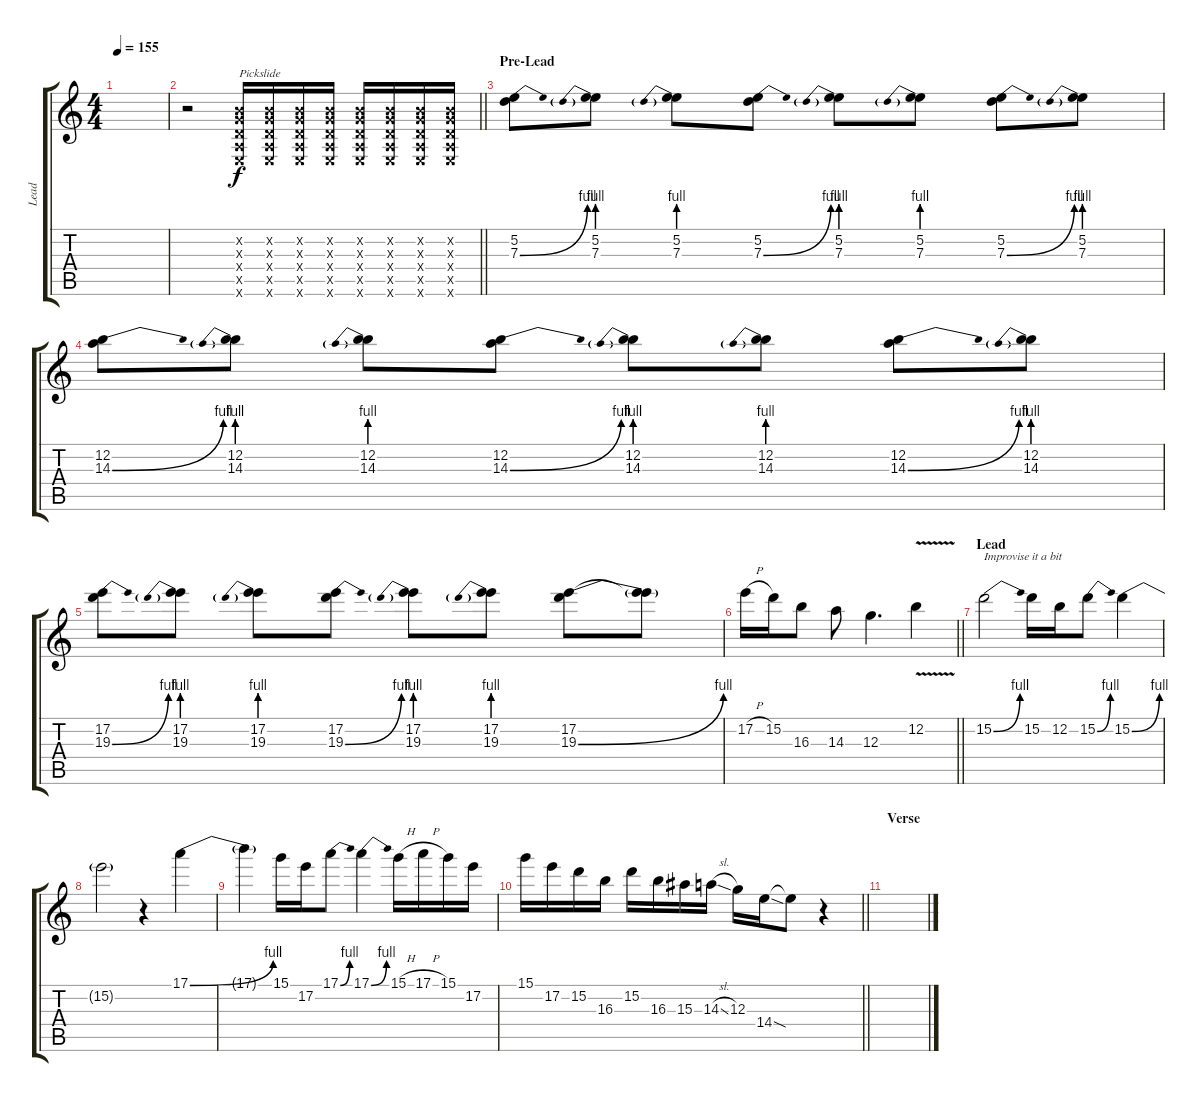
\track ("Lead" "Lead") {instrument distortionguitar}
\staff {score tabs}
\tuning (E4 B3 G3 D3 A2 E2) {hide}
\ts (4 4)
\tempo 155
\clef g2
\ks c
|
\barLineRight lightlight
r.2 (0.2{x} 0.3{x} 0.4{x} 0.5{x} 0.6{x}).16{txt "Pickslide"} (0.2{x} 0.3{x} 0.4{x} 0.5{x} 0.6{x}).16 (0.2{x} 0.3{x} 0.4{x} 0.5{x} 0.6{x}).16 (0.2{x} 0.3{x} 0.4{x} 0.5{x} 0.6{x}).16 (0.2{x} 0.3{x} 0.4{x} 0.5{x} 0.6{x}).16 (0.2{x} 0.3{x} 0.4{x} 0.5{x} 0.6{x}).16 (0.2{x} 0.3{x} 0.4{x} 0.5{x} 0.6{x}).16 (0.2{x} 0.3{x} 0.4{x} 0.5{x} 0.6{x}).16 |
\section ("" "Pre-Lead")
(5.2 7.3{be (bend 0 0 60 4)}).8 (5.2 7.3{be (prebend 0 4 60 4)}).8 (5.2 7.3{be (prebend 0 4 60 4)}).8 (5.2 7.3{be (bend 0 0 60 4)}).8 (5.2 7.3{be (prebend 0 4 60 4)}).8 (5.2 7.3{be (prebend 0 4 60 4)}).8 (5.2 7.3{be (bend 0 0 60 4)}).8 (5.2 7.3{be (prebend 0 4 60 4)}).8 |
(12.2 14.3{be (bend 0 0 60 4)}).8 (12.2 14.3{be (prebend 0 4 60 4)}).8 (12.2 14.3{be (prebend 0 4 60 4)}).8 (12.2 14.3{be (bend 0 0 60 4)}).8 (12.2 14.3{be (prebend 0 4 60 4)}).8 (12.2 14.3{be (prebend 0 4 60 4)}).8 (12.2 14.3{be (bend 0 0 60 4)}).8 (12.2 14.3{be (prebend 0 4 60 4)}).8 |
(17.2 19.3{be (bend 0 0 60 4)}).8 (17.2 19.3{be (prebend 0 4 60 4)}).8 (17.2 19.3{be (prebend 0 4 60 4)}).8 (17.2 19.3{be (bend 0 0 60 4)}).8 (17.2 19.3{be (prebend 0 4 60 4)}).8 (17.2 19.3{be (prebend 0 4 60 4)}).8 (17.2 19.3{be (bend 0 0 60 4)}).8 (17.2{t} 19.3{t}).8 |
\barLineRight lightlight
17.2{h}.16 15.2.16 16.3.8 14.3.8 12.3.4{d} 12.2{v}.4 |
\section ("" "Lead")
15.2{be (bend 0 0 60 4)}.2{txt "Improvise it a bit"} 15.2.16 12.2.16 15.2{be (bend 0 0 60 4)}.8 15.2{be (bend 0 0 60 4)}.4 |
15.2{t}.2 r.4 17.1{be (bend 0 0 60 4)}.4 |
17.1{t}.4 15.1.16 17.2.16 17.1{be (bend 0 0 60 4)}.8 17.1{be (bend 0 0 60 4)}.4 15.1{h}.16 17.1{h}.16 15.1.16 17.2.16 |
\barLineRight lightlight
15.1.16 17.2.16 15.2.16 16.3.16 15.2.16 16.3.16 15.3.16 14.3{sl}.16 12.3.16 14.4{sod}.16 14.4{t}.8 r.4 |
\section ("" "Verse")
